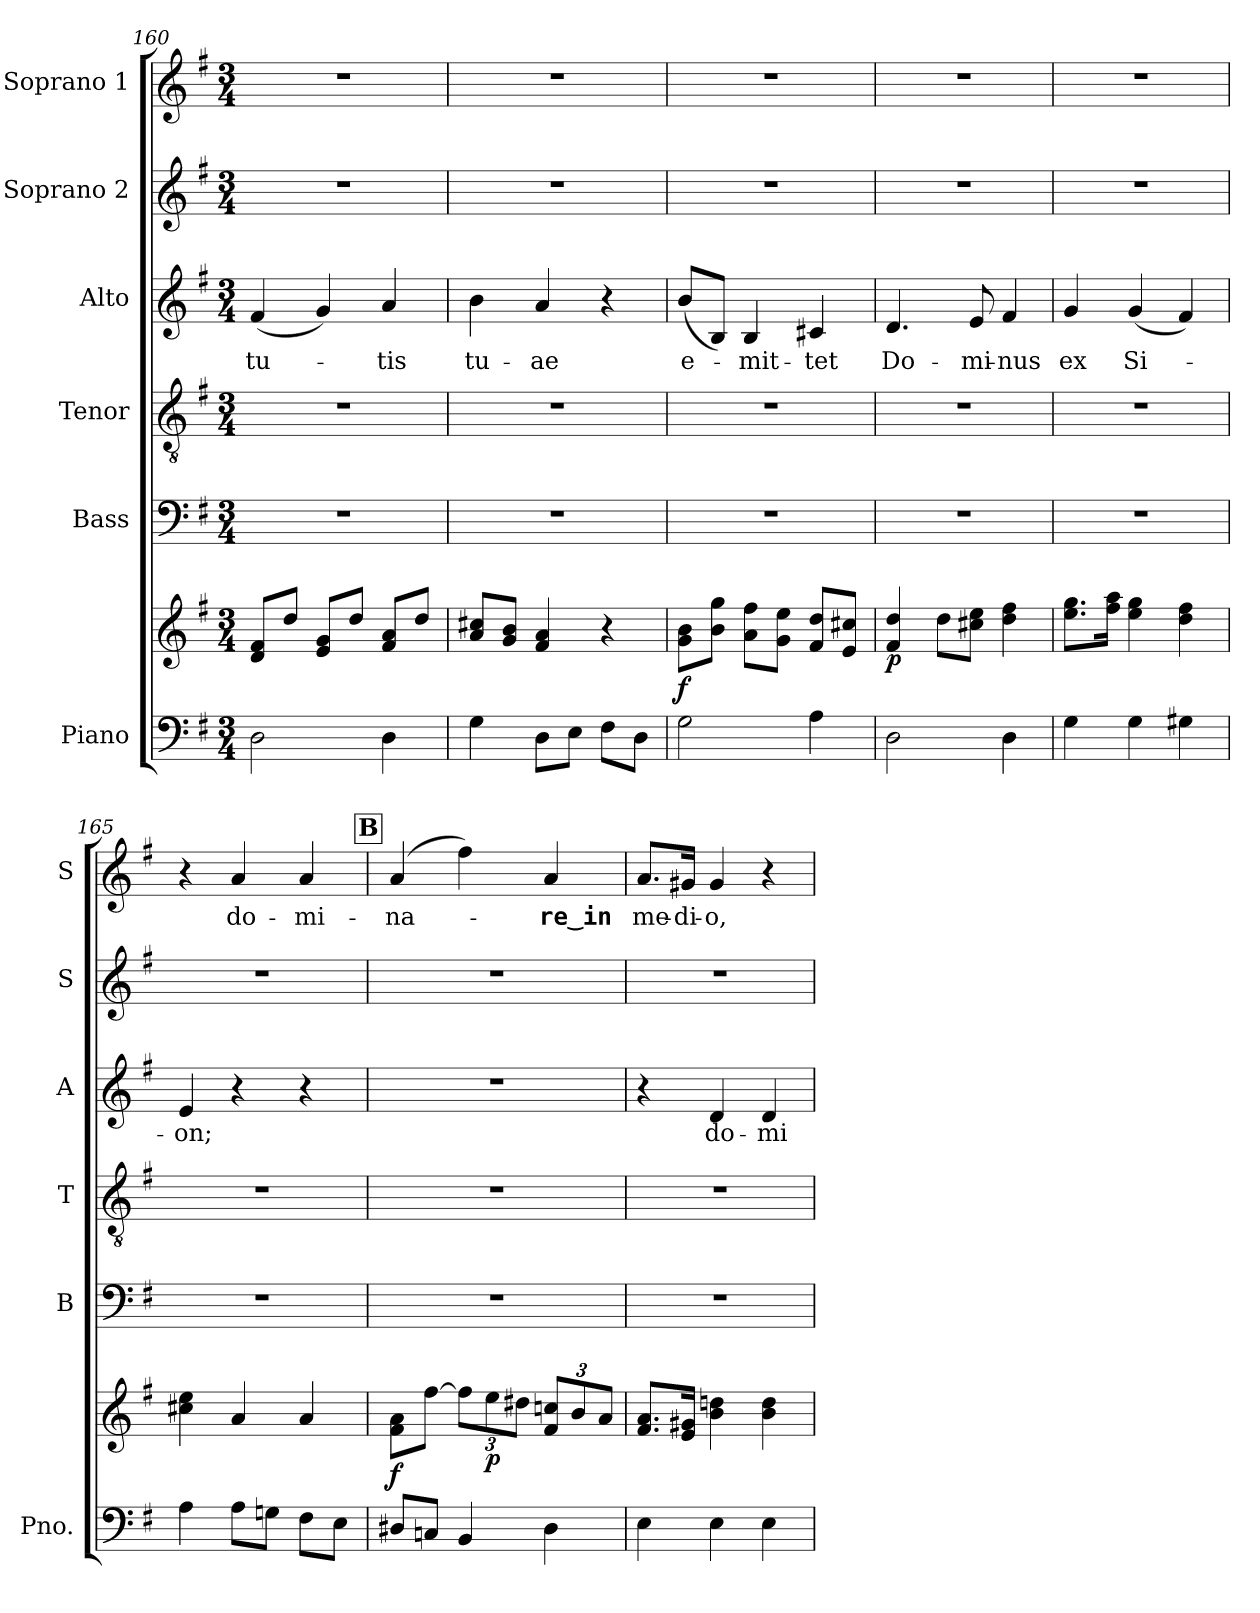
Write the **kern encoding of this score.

**kern	**kern	**dynam	**kern	**kern	**kern	**text	**kern	**kern	**text
*part6	*part6	*part6	*part5	*part4	*part3	*part3	*part2	*part1	*part1
*staff7	*staff6	*staff6/7	*staff5	*staff4	*staff3	*staff3	*staff2	*staff1	*staff1
*I"Piano	*	*	*I"Bass	*I"Tenor	*I"Alto	*	*I"Soprano 2	*I"Soprano 1	*
*I'Pno.	*	*	*I'B	*I'T	*I'A	*	*I'S	*I'S	*
*clefF4	*clefG2	*	*clefF4	*clefGv2	*clefG2	*	*clefG2	*clefG2	*
*k[f#]	*k[f#]	*	*k[f#]	*k[f#]	*k[f#]	*	*k[f#]	*k[f#]	*
*G:	*G:	*	*G:	*G:	*G:	*	*G:	*G:	*
*M3/4	*M3/4	*	*M3/4	*M3/4	*M3/4	*	*M3/4	*M3/4	*
=160	=160	=160	=160	=160	=160	=160	=160	=160	=160
!	!	!	!	!	!	!LO:LY:b	!	!	!
2D\	8d/ 8f#/L	.	2.r	2.r	(<4f#/	-tu-	2.r	2.r	.
.	8dd/J	.	.	.	.	.	.	.	.
.	8e/ 8g/L	.	.	.	4g/)	.	.	.	.
.	8dd/J	.	.	.	.	.	.	.	.
!	!	!	!	!	!	!LO:LY:b	!	!	!
4D\	8f#/ 8a/L	.	.	.	4a/	-tis	.	.	.
.	8dd/J	.	.	.	.	.	.	.	.
=161	=161	=161	=161	=161	=161	=161	=161	=161	=161
!	!	!	!	!	!	!LO:LY:b	!	!	!
4G\	8a/ 8cc#X/L	.	2.r	2.r	4b\	tu-	2.r	2.r	.
.	8g/ 8b/J	.	.	.	.	.	.	.	.
!	!	!	!	!	!	!LO:LY:b	!	!	!
8D\L	4f#/ 4a/	.	.	.	4a/	-ae	.	.	.
8E\J	.	.	.	.	.	.	.	.	.
8F#\L	4r	.	.	.	4r	.	.	.	.
8D\J	.	.	.	.	.	.	.	.	.
=162	=162	=162	=162	=162	=162	=162	=162	=162	=162
!	!	!LO:DY:b	!	!	!	!LO:LY:b	!	!	!
2G\	8g\ 8b\L	f	2.r	2.r	(<8b/L	e-	2.r	2.r	.
.	8b\ 8gg\J	.	.	.	8B/J)	.	.	.	.
!	!	!	!	!	!	!LO:LY:b	!	!	!
.	8a\ 8ff#\L	.	.	.	4B/	-mit-	.	.	.
.	8g\ 8ee\J	.	.	.	.	.	.	.	.
!	!	!	!	!	!	!LO:LY:b	!	!	!
4A\	8f#/ 8dd/L	.	.	.	4c#X/	-tet	.	.	.
.	8e/ 8cc#X/J	.	.	.	.	.	.	.	.
!!LO:LB:g=z
=163	=163	=163	=163	=163	=163	=163	=163	=163	=163
!	!	!LO:DY:b	!	!	!	!LO:LY:b	!	!	!
2D\	4f#/ 4dd/	p	2.r	2.r	4.d/	Do-	2.r	2.r	.
.	8dd\L	.	.	.	.	.	.	.	.
!	!	!	!	!	!	!LO:LY:b	!	!	!
.	8cc#X\ 8ee\J	.	.	.	8e/	-mi-	.	.	.
!	!	!	!	!	!	!LO:LY:b	!	!	!
4D\	4dd\ 4ff#\	.	.	.	4f#/	-nus	.	.	.
=164	=164	=164	=164	=164	=164	=164	=164	=164	=164
!	!	!	!	!	!	!LO:LY:b	!	!	!
4G\	8.ee\ 8.gg\L	.	2.r	2.r	4g/	ex	2.r	2.r	.
.	16ff#\ 16aa\Jk	.	.	.	.	.	.	.	.
!	!	!	!	!	!	!LO:LY:b	!	!	!
4G\	4ee\ 4gg\	.	.	.	(<4g/	Si-	.	.	.
4G#X\	4dd\ 4ff#\	.	.	.	4f#/)	.	.	.	.
=165	=165	=165	=165	=165	=165	=165	=165	=165	=165
!	!	!	!	!	!	!LO:LY:b	!	!	!
4A\	4cc#X\ 4ee\	.	2.r	2.r	4e/	-on;	2.r	4r	.
!	!	!	!	!	!	!	!	!	!LO:LY:b
8A\L	4a/	.	.	.	4r	.	.	4a/	do-
8Gn\J	.	.	.	.	.	.	.	.	.
!	!	!	!	!	!	!	!	!	!LO:LY:b
8F#\L	4a/	.	.	.	4r	.	.	4a/	-mi-
8E\J	.	.	.	.	.	.	.	.	.
!!LO:REH:place=s1:a:B:fs=14:t=B
=166	=166	=166	=166	=166	=166	=166	=166	=166	=166
!	!	!LO:DY:b	!	!	!	!	!	!	!LO:LY:b
8D#X/L	8f#\ 8a\L	f	2.r	2.r	2.r	.	2.r	(4a/	-na-
8Cn/J	[8ff#\J	.	.	.	.	.	.	.	.
4BB/	12ff#\L]	.	.	.	.	.	.	4ff#\)	.
!	!	!LO:DY:b	!	!	!	!	!	!	!
.	12ee\	p	.	.	.	.	.	.	.
.	12dd#X\J	.	.	.	.	.	.	.	.
!	!	!	!	!	!	!	!	!	!LO:LY:b
4D#\	12f#/ 12ccn/L	.	.	.	.	.	.	4a/	-re‿in
.	12b/	.	.	.	.	.	.	.	.
.	12a/J	.	.	.	.	.	.	.	.
!!LO:PB:g=z
=167	=167	=167	=167	=167	=167	=167	=167	=167	=167
!	!	!	!	!	!	!	!	!	!LO:LY:b
4E\	8.f#/ 8.a/L	.	2.r	2.r	4r	.	2.r	8.a/L	me-
!	!	!	!	!	!	!	!	!	!LO:LY:b
.	16e/ 16g#X/Jk	.	.	.	.	.	.	16g#X/Jk	-di-
!	!	!	!	!	!	!LO:LY:b	!	!	!LO:LY:b
4E\	4b\ 4ddn\	.	.	.	4d/	do-	.	4g#/	-o,
!	!	!	!	!	!	!LO:LY:b	!	!	!
4E\	4b\ 4dd\	.	.	.	4d/	-mi-	.	4r	.
=	=	=	=	=	=	=	=	=	=
*-	*-	*-	*-	*-	*-	*-	*-	*-	*-
